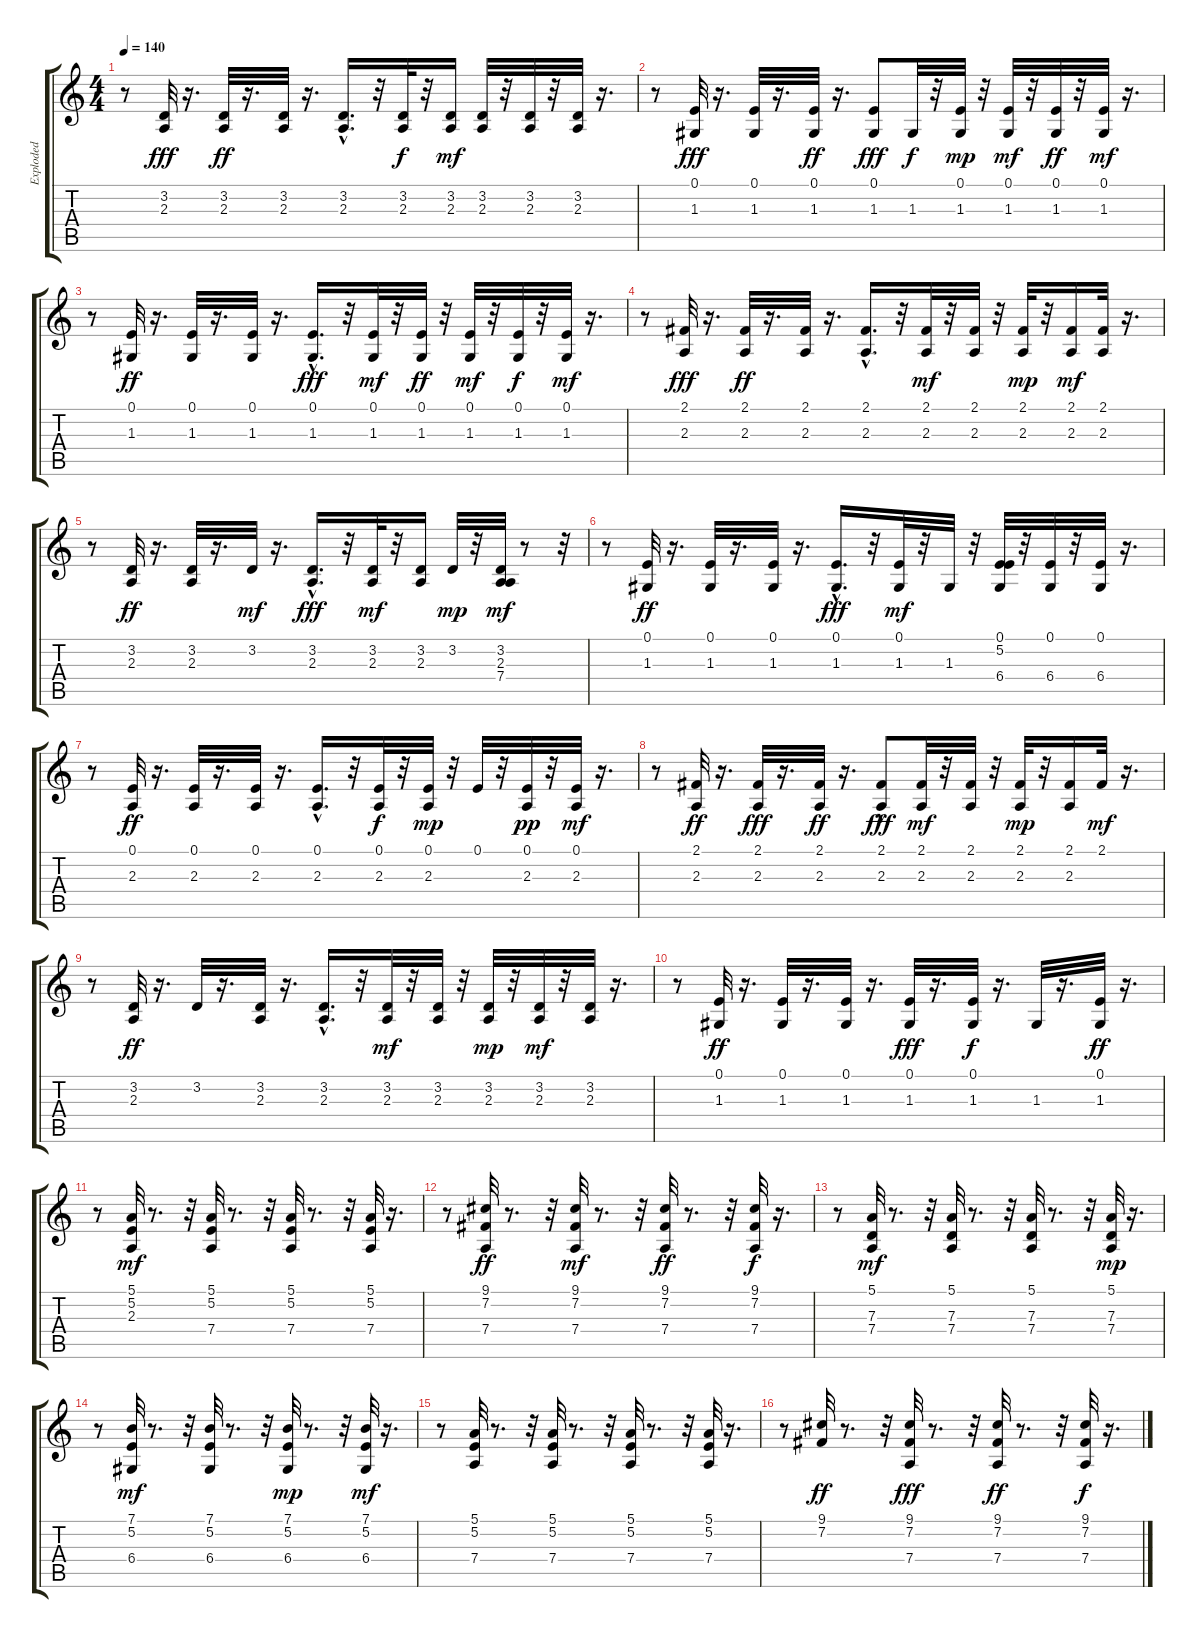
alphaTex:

\track ("Exploded" "Exploded") {instrument rockorgan}
\staff {score tabs}
\tuning (E4 B3 G3 D3 A2 E2) {hide}
\ts (4 4)
\tempo 140
\clef g2
\ks c
r.8{dy mp} (3.2 2.3).32{dy fff} r.16{d} (3.2 2.3).32{dy ff} r.16{d} (3.2 2.3).32 r.16{d} (3.2 2.3{hac}).16{d} r.32 (3.2 2.3).32{dy f} r.32 (3.2 2.3).16{dy mf} (3.2 2.3).32 r.32 (3.2 2.3).32 r.32 (3.2 2.3).32 r.16{d} |
r.8 (0.1 1.3).32{dy fff} r.16{d} (0.1 1.3).32 r.16{d} (0.1 1.3).32{dy ff} r.16{d} (0.1 1.3).8{dy fff} 1.3.32{dy f} r.32 (0.1 1.3).32{dy mp} r.32 (0.1 1.3).32{dy mf} r.32 (0.1 1.3).32{dy ff} r.32 (0.1 1.3).32{dy mf} r.16{d} |
r.8 (0.1 1.3).32{dy ff} r.16{d} (0.1 1.3).32 r.16{d} (0.1 1.3).32 r.16{d} (0.1{hac} 1.3{hac}).16{d dy fff} r.32 (0.1 1.3).32{dy mf} r.32 (0.1 1.3).32{dy ff} r.32 (0.1 1.3).32{dy mf} r.32 (0.1 1.3).32{dy f} r.32 (0.1 1.3).32{dy mf} r.16{d} |
r.8 (2.1 2.3).32{dy fff} r.16{d} (2.1 2.3).32{dy ff} r.16{d} (2.1 2.3).32 r.16{d} (2.1{hac} 2.3{hac}).16{d} r.32 (2.1 2.3).32{dy mf} r.32 (2.1 2.3).32 r.32 (2.1 2.3).32{dy mp} r.32 (2.1 2.3).16{dy mf} (2.1 2.3).32 r.16{d} |
r.8 (3.2 2.3).32{dy ff} r.16{d} (3.2 2.3).32 r.16{d} 3.2.32{dy mf} r.16{d} (3.2{hac} 2.3{hac}).16{d dy fff} r.32 (3.2 2.3).32{dy mf} r.32 (3.2 2.3).16 3.2.32{dy mp} r.32 (3.2 2.3 7.4).32{dy mf} r.8 r.32 |
r.8 (0.1 1.3).32{dy ff} r.16{d} (0.1 1.3).32 r.16{d} (0.1 1.3).32 r.16{d} (0.1 1.3{hac}).16{d dy fff} r.32 (0.1 1.3).32{dy mf} r.32 1.3.32 r.32 (0.1 5.2 6.4).32 r.32 (0.1 6.4).32 r.32 (0.1 6.4).32 r.16{d} |
r.8 (0.1 2.3).32{dy ff} r.16{d} (0.1 2.3).32 r.16{d} (0.1 2.3).32 r.16{d} (0.1{hac} 2.3{hac}).16{d} r.32 (0.1 2.3).32{dy f} r.32 (0.1 2.3).32{dy mp} r.32 0.1.32 r.32 (0.1 2.3).32{dy pp} r.32 (0.1 2.3).32{dy mf} r.16{d} |
r.8 (2.1 2.3).32{dy ff} r.16{d} (2.1 2.3).32{dy fff} r.16{d} (2.1 2.3).32{dy ff} r.16{d} (2.1 2.3{hac}).8{dy fff} (2.1 2.3).32{dy mf} r.32 (2.1 2.3).32 r.32 (2.1 2.3).32{dy mp} r.32 (2.1 2.3).16 2.1.32{dy mf} r.16{d} |
r.8 (3.2 2.3).32{dy ff} r.16{d} 3.2.32 r.16{d} (3.2 2.3).32 r.16{d} (3.2 2.3{hac}).16{d} r.32 (3.2 2.3).32{dy mf} r.32 (3.2 2.3).32 r.32 (3.2 2.3).32{dy mp} r.32 (3.2 2.3).32{dy mf} r.32 (3.2 2.3).32 r.16{d} |
r.8 (0.1 1.3).32{dy ff} r.16{d} (0.1 1.3).32 r.16{d} (0.1 1.3).32 r.16{d} (0.1 1.3).32{dy fff} r.16{d} (0.1 1.3).32{dy f} r.16{d} 1.3.32 r.16{d} (0.1 1.3).32{dy ff} r.16{d} |
r.8 (5.1 5.2 2.3).32{dy mf} r.8{d} r.32 (5.1 5.2 7.4).32 r.8{d} r.32 (5.1 5.2 7.4).32 r.8{d} r.32 (5.1 5.2 7.4).32 r.16{d} |
r.8 (9.1 7.2 7.4).32{dy ff} r.8{d} r.32 (9.1 7.2 7.4).32{dy mf} r.8{d} r.32 (9.1 7.2 7.4).32{dy ff} r.8{d} r.32 (9.1 7.2 7.4).32{dy f} r.16{d} |
r.8 (5.1 7.3 7.4).32{dy mf} r.8{d} r.32 (5.1 7.3 7.4).32 r.8{d} r.32 (5.1 7.3 7.4).32 r.8{d} r.32 (5.1 7.3 7.4).32{dy mp} r.16{d} |
r.8 (7.1 5.2 6.4).32{dy mf} r.8{d} r.32 (7.1 5.2 6.4).32 r.8{d} r.32 (7.1 5.2 6.4).32{dy mp} r.8{d} r.32 (7.1 5.2 6.4).32{dy mf} r.16{d} |
r.8 (5.1 5.2 7.4).32 r.8{d} r.32 (5.1 5.2 7.4).32 r.8{d} r.32 (5.1 5.2 7.4).32 r.8{d} r.32 (5.1 5.2 7.4).32 r.16{d} |
r.8 (9.1 7.2).32{dy ff} r.8{d} r.32 (9.1 7.2 7.4).32{dy fff} r.8{d} r.32 (9.1 7.2 7.4).32{dy ff} r.8{d} r.32 (9.1 7.2 7.4).32{dy f} r.16{d}
